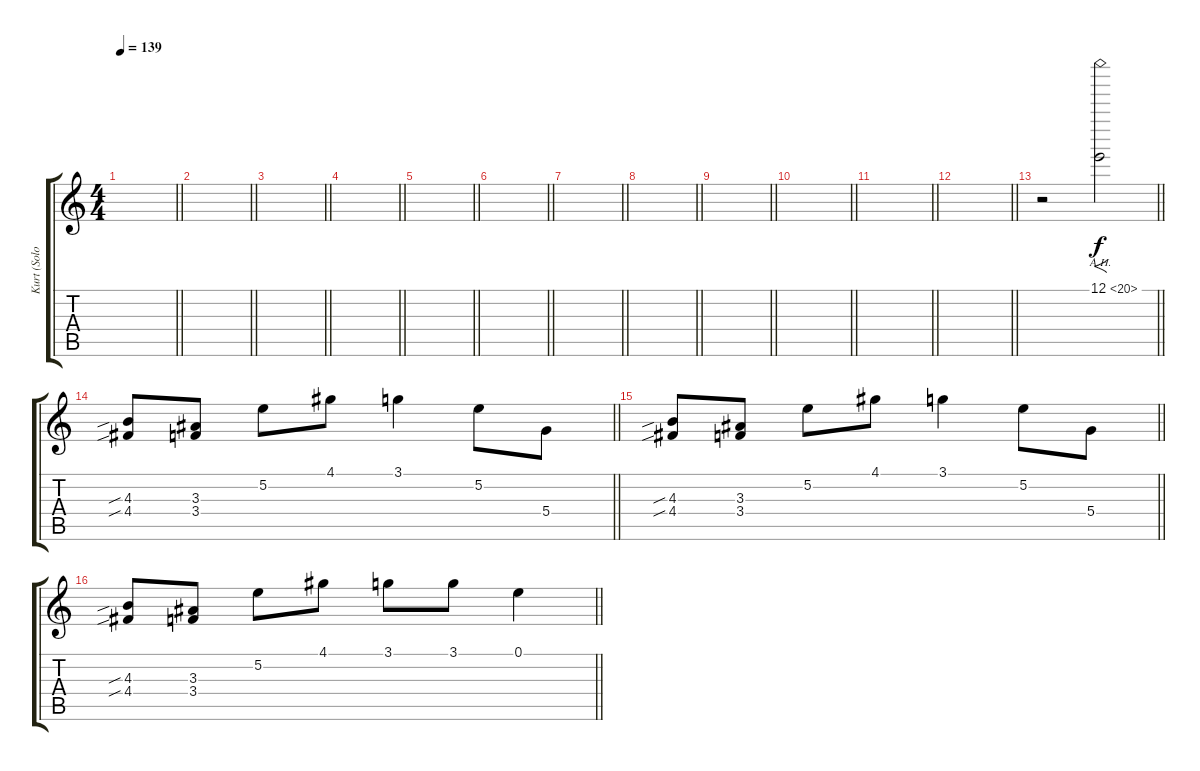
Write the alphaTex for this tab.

\track ("Kurt (Solo)" "Kurt (Solo") {instrument distortionguitar}
\staff {score tabs}
\tuning (E4 B3 G3 D3 A2 D2) {hide}
\ts (4 4)
\tempo 139
\clef g2
\barLineRight lightlight
\ks c
|
\barLineRight lightlight
|
\barLineRight lightlight
|
\barLineRight lightlight
|
\barLineRight lightlight
|
\barLineRight lightlight
|
\barLineRight lightlight
|
\barLineRight lightlight
|
\barLineRight lightlight
|
\barLineRight lightlight
|
\barLineRight lightlight
|
\barLineRight lightlight
|
\barLineRight lightlight
r.2 12.1{ah 8}.2{f} |
\barLineRight lightlight
(4.3{sib} 4.4{sib}).8 (3.3 3.4).8 5.2.8 4.1.8 3.1.4 5.2.8 5.4.8 |
\barLineRight lightlight
(4.3{sib} 4.4{sib}).8 (3.3 3.4).8 5.2.8 4.1.8 3.1.4 5.2.8 5.4.8 |
\barLineRight lightlight
(4.3{sib} 4.4{sib}).8 (3.3 3.4).8 5.2.8 4.1.8 3.1.8 3.1.8 0.1.4
